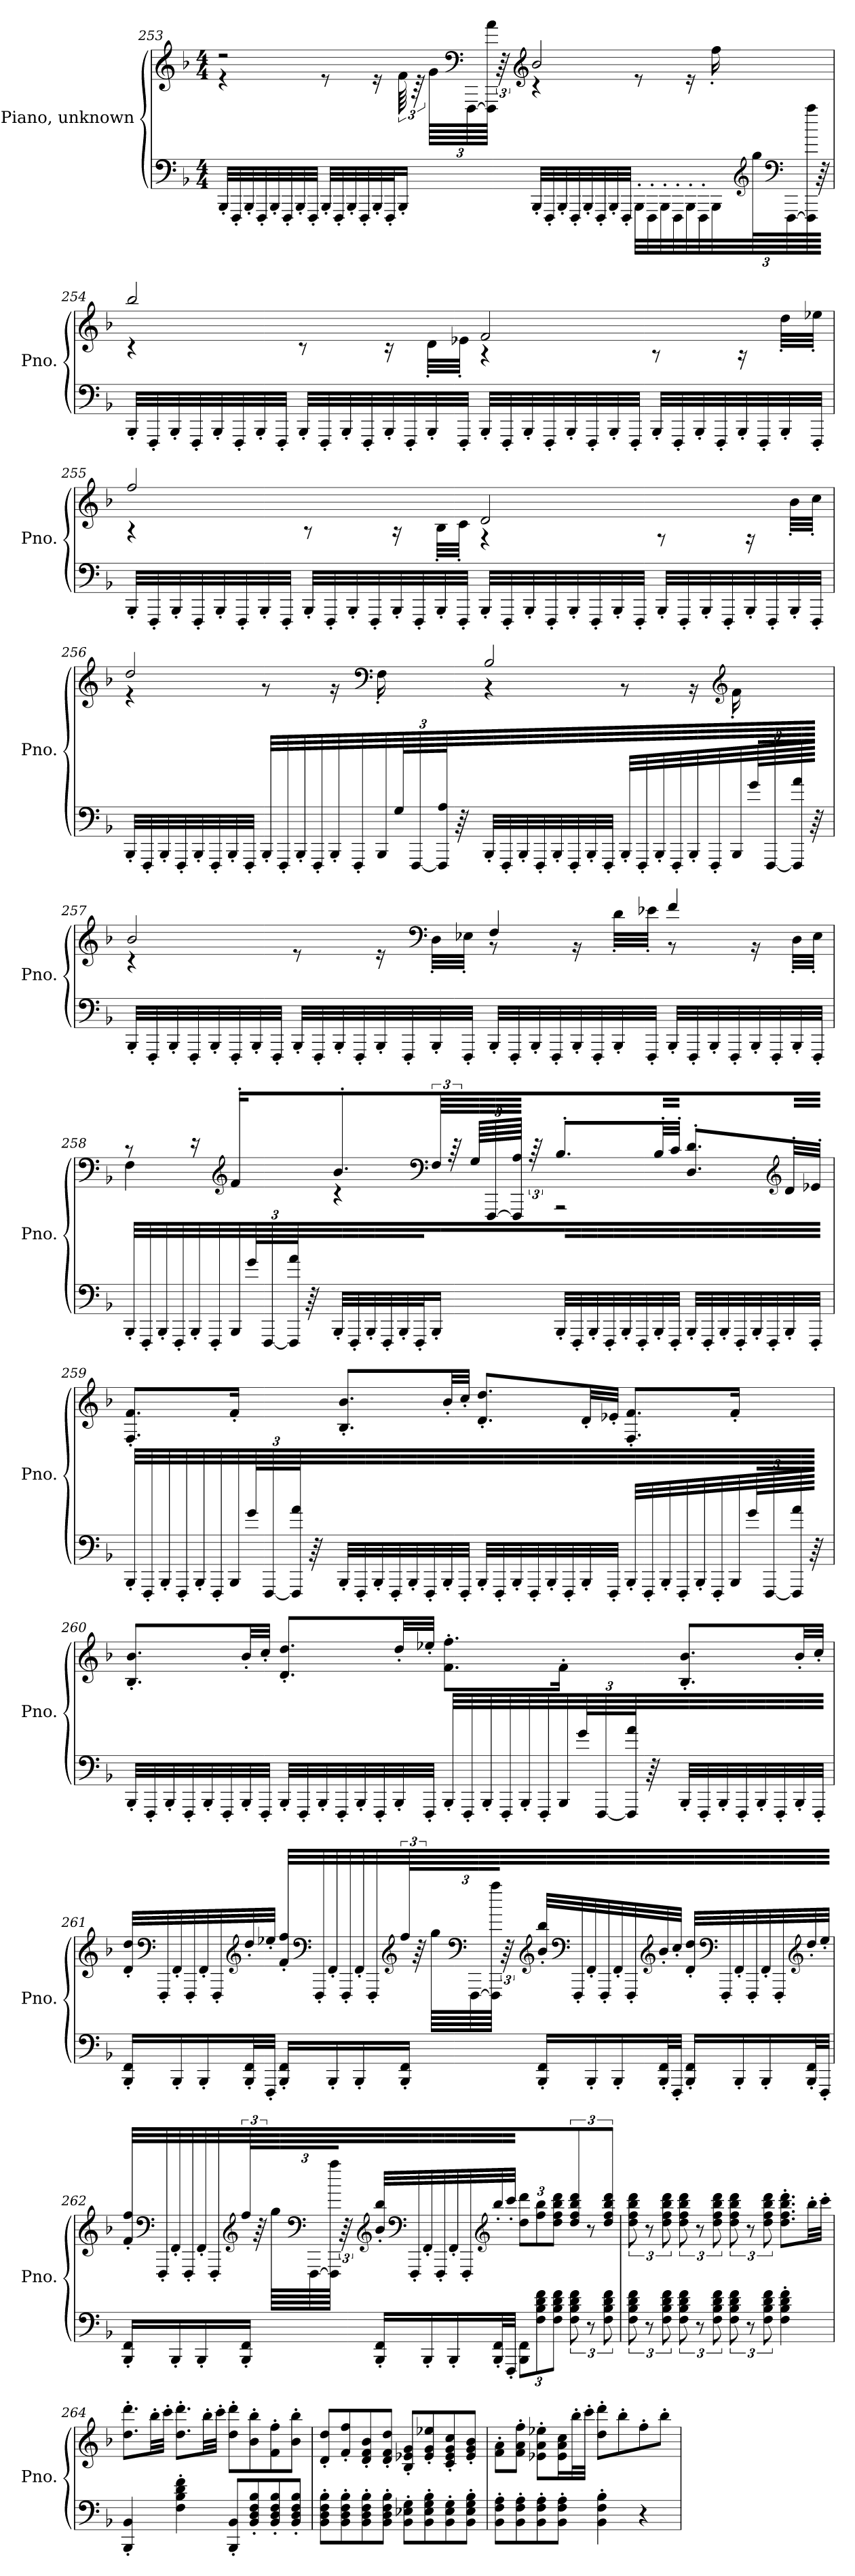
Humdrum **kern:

**kern	**kern
*part1	*part1
*staff2	*staff1
*I"Piano, unknown	*
*I'Pno.	*
!!LO:LB:g=z
*clefF4	*clefG2
*k[b-]	*k[b-]
*M4/4	*M4/4
=253	=253
*	*^
32BBB-'/LLL	2r	4r
32FFF'/	.	.
32BBB-'/	.	.
32FFF'/	.	.
32BBB-'/	.	.
32FFF'/	.	.
32BBB-'/	.	.
32FFF'/JJJ	.	.
32BBB-'/LLL	.	8r
32FFF'/	.	.
32BBB-'/	.	.
32FFF'/	.	.
32BBB-'/	.	16r
32FFF'/J	.	.
16BBB-'/JJ	.	96f\
.	.	96r
.	.	96g\LLLL
*	*clefF4	*
.	.	[96FFF\
.	.	96FFF\] 96a\JJJJ
.	.	96r
*	*clefG2	*
32BBB-'/LLL	2b-/	4r
32FFF'/	.	.
32BBB-'/	.	.
32FFF'/	.	.
32BBB-'/	.	.
32FFF'/	.	.
32BBB-'/	.	.
32FFF'/JJJ	.	.
32BBB-'\LLL	.	8r
32FFF'\	.	.
32BBB-'\	.	.
32FFF'\	.	.
32BBB-'\	.	16r
32FFF'\	.	.
*Xbrackettup	*	*
48BBB-\	.	16ff'\
*clefG2	*	*
96gg\L	.	.
*clefF4	*	*
*brackettup	*	*
[96FFF\	.	.
96FFF\] 96aa\JJJJ	.	.
96r	.	.
!!LO:LB:g=z	!!
=254	=254	=254
32BBB-'/LLL	2bb-/	4r
32FFF'/	.	.
32BBB-'/	.	.
32FFF'/	.	.
32BBB-'/	.	.
32FFF'/	.	.
32BBB-'/	.	.
32FFF'/JJJ	.	.
32BBB-'/LLL	.	8r
32FFF'/	.	.
32BBB-'/	.	.
32FFF'/	.	.
32BBB-'/	.	16r
32FFF'/	.	.
32BBB-'/	.	32d'\LLL
32FFF'/JJJ	.	32e-X'\JJJ
32BBB-'/LLL	2f/	4r
32FFF'/	.	.
32BBB-'/	.	.
32FFF'/	.	.
32BBB-'/	.	.
32FFF'/	.	.
32BBB-'/	.	.
32FFF'/JJJ	.	.
32BBB-'/LLL	.	8r
32FFF'/	.	.
32BBB-'/	.	.
32FFF'/	.	.
32BBB-'/	.	16r
32FFF'/	.	.
32BBB-'/	.	32dd'\LLL
32FFF'/JJJ	.	32ee-X'\JJJ
!!LO:PB:g=z	!!
=255	=255	=255
32BBB-'/LLL	2ff/	4r
32FFF'/	.	.
32BBB-'/	.	.
32FFF'/	.	.
32BBB-'/	.	.
32FFF'/	.	.
32BBB-'/	.	.
32FFF'/JJJ	.	.
32BBB-'/LLL	.	8r
32FFF'/	.	.
32BBB-'/	.	.
32FFF'/	.	.
32BBB-'/	.	16r
32FFF'/	.	.
32BBB-'/	.	32B-'\LLL
32FFF'/JJJ	.	32c'\JJJ
32BBB-'/LLL	2d/	4r
32FFF'/	.	.
32BBB-'/	.	.
32FFF'/	.	.
32BBB-'/	.	.
32FFF'/	.	.
32BBB-'/	.	.
32FFF'/JJJ	.	.
32BBB-'/LLL	.	8r
32FFF'/	.	.
32BBB-'/	.	.
32FFF'/	.	.
32BBB-'/	.	16r
32FFF'/	.	.
32BBB-'/	.	32b-'\LLL
32FFF'/JJJ	.	32cc'\JJJ
!!LO:LB:g=z	!!
=256	=256	=256
32BBB-'/LLL	2dd/	4r
32FFF'/	.	.
32BBB-'/	.	.
32FFF'/	.	.
32BBB-'/	.	.
32FFF'/	.	.
32BBB-'/	.	.
32FFF'/JJJ	.	.
32BBB-'/LLL	.	8r
32FFF'/	.	.
32BBB-'/	.	.
32FFF'/	.	.
32BBB-'/	.	16r
32FFF'/	.	.
*	*clefF4	*
*Xbrackettup	*	*
48BBB-/	.	16F'\
96G/L	.	.
*brackettup	*	*
[96FFF/	.	.
96FFF/] 96A/JJJJ	.	.
96r	.	.
32BBB-'/LLL	2B-/	4r
32FFF'/	.	.
32BBB-'/	.	.
32FFF'/	.	.
32BBB-'/	.	.
32FFF'/	.	.
32BBB-'/	.	.
32FFF'/JJJ	.	.
32BBB-'/LLL	.	8r
32FFF'/	.	.
32BBB-'/	.	.
32FFF'/	.	.
32BBB-'/	.	16r
32FFF'/	.	.
*	*clefG2	*
*Xbrackettup	*	*
48BBB-/	.	16f'\
96g/L	.	.
*brackettup	*	*
[96FFF/	.	.
96FFF/] 96a/JJJJ	.	.
96r	.	.
!!LO:LB:g=z	!!
=257	=257	=257
32BBB-'/LLL	2b-/	4r
32FFF'/	.	.
32BBB-'/	.	.
32FFF'/	.	.
32BBB-'/	.	.
32FFF'/	.	.
32BBB-'/	.	.
32FFF'/JJJ	.	.
32BBB-'/LLL	.	8r
32FFF'/	.	.
32BBB-'/	.	.
32FFF'/	.	.
32BBB-'/	.	16r
32FFF'/	.	.
*	*clefF4	*
32BBB-'/	.	32D'\LLL
32FFF'/JJJ	.	32E-X'\JJJ
32BBB-'/LLL	4F/	8r
32FFF'/	.	.
32BBB-'/	.	.
32FFF'/	.	.
32BBB-'/	.	16r
32FFF'/	.	.
32BBB-'/	.	32d'\LLL
32FFF'/JJJ	.	32e-X'\JJJ
32BBB-'/LLL	4f/	8r
32FFF'/	.	.
32BBB-'/	.	.
32FFF'/	.	.
32BBB-'/	.	16r
32FFF'/	.	.
32BBB-'/	.	32D'\LLL
32FFF'/JJJ	.	32E-'\JJJ
!!LO:LB:g=z	!!
=258	=258	=258
32BBB-'/LLL	8r	4F\
32FFF'/	.	.
32BBB-'/	.	.
32FFF'/	.	.
32BBB-'/	16r	.
32FFF'/	.	.
*	*clefG2	*
*Xbrackettup	*	*
48BBB-/	16f'/KL	.
96g/L	.	.
*brackettup	*	*
[96FFF/	.	.
96FFF/] 96a/JJJJ	.	.
96r	.	.
32BBB-'/LLL	8.b-'/	4r
32FFF'/	.	.
32BBB-'/	.	.
32FFF'/	.	.
32BBB-'/	.	.
32FFF'/J	.	.
*	*clefF4	*
16BBB-'/JJ	96F/Jkkk	.
.	96r	.
.	96G/LLLL	.
.	[96FFF/	.
.	96FFF/] 96A/JJJJ	.
.	96r	.
32BBB-'/LLL	8.B-'/L	2r
32FFF'/	.	.
32BBB-'/	.	.
32FFF'/	.	.
32BBB-'/	.	.
32FFF'/	.	.
32BBB-'/	32B-'/LL	.
32FFF'/JJJ	32c'/JJJ	.
32BBB-'/LLL	8.D/' 8.d/'L	.
32FFF'/	.	.
32BBB-'/	.	.
32FFF'/	.	.
32BBB-'/	.	.
32FFF'/	.	.
*	*clefG2	*
32BBB-'/	32d'/LL	.
32FFF'/JJJ	32e-X'/JJJ	.
*	*v	*v
!!LO:LB:g=z
=259	=259
32BBB-'/LLL	8.F/' 8.f/'L
32FFF'/	.
32BBB-'/	.
32FFF'/	.
32BBB-'/	.
32FFF'/	.
*Xbrackettup	*
48BBB-/	16f'/Jk
96g/L	.
*brackettup	*
[96FFF/	.
96FFF/] 96a/JJJJ	.
96r	.
32BBB-'/LLL	8.B-/' 8.b-/'L
32FFF'/	.
32BBB-'/	.
32FFF'/	.
32BBB-'/	.
32FFF'/	.
32BBB-'/	32b-'/LL
32FFF'/JJJ	32cc'/JJJ
32BBB-'/LLL	8.d/' 8.dd/'L
32FFF'/	.
32BBB-'/	.
32FFF'/	.
32BBB-'/	.
32FFF'/	.
32BBB-'/	32d'/LL
32FFF'/JJJ	32e-X'/JJJ
32BBB-'/LLL	8.F/' 8.f/'L
32FFF'/	.
32BBB-'/	.
32FFF'/	.
32BBB-'/	.
32FFF'/	.
*Xbrackettup	*
48BBB-/	16f'/Jk
96g/L	.
*brackettup	*
[96FFF/	.
96FFF/] 96a/JJJJ	.
96r	.
!!LO:LB:g=z
=260	=260
32BBB-'/LLL	8.B-/' 8.b-/'L
32FFF'/	.
32BBB-'/	.
32FFF'/	.
32BBB-'/	.
32FFF'/	.
32BBB-'/	32b-'/LL
32FFF'/JJJ	32cc'/JJJ
32BBB-'/LLL	8.d/' 8.dd/'L
32FFF'/	.
32BBB-'/	.
32FFF'/	.
32BBB-'/	.
32FFF'/	.
32BBB-'/	32dd'/LL
32FFF'/JJJ	32ee-X'/JJJ
32BBB-'/LLL	8.f\' 8.ff\'L
32FFF'/	.
32BBB-'/	.
32FFF'/	.
32BBB-'/	.
32FFF'/	.
*Xbrackettup	*
48BBB-/	16f'\Jk
96g/L	.
*brackettup	*
[96FFF/	.
96FFF/] 96a/JJJJ	.
96r	.
32BBB-'/LLL	8.B-/' 8.b-/'L
32FFF'/	.
32BBB-'/	.
32FFF'/	.
32BBB-'/	.
32FFF'/	.
32BBB-'/	32b-'/LL
32FFF'/JJJ	32cc'/JJJ
!!LO:PB:g=z
=261	=261
16BBB-/' 16FF/'LL	32d/' 32dd/'LLL
*	*clefF4
.	32FFF'/
16BBB-'/	32FF'/
.	32FFF'/
16BBB-'/	32FF'/
.	32FFF'/
*	*clefG2
32BBB-/' 32FF/'L	32dd'/
32FFF'/JJJ	32ee-X'/JJJ
16BBB-/' 16FF/'LL	32f/' 32ff/'LLL
*	*clefF4
.	32FFF'/
16BBB-'/	32FF'/
.	32FFF'/
16BBB-'/	32FF'/
.	32FFF'/
*	*clefG2
16BBB-/' 16FF/'JJ	96ff/JJJk
.	96r
.	96gg\LLLL
*	*clefF4
.	[96FFF\
.	96FFF\] 96aa\JJJJ
.	96r
*	*clefG2
16BBB-/' 16FF/'LL	32b-/' 32bb-/'LLL
*	*clefF4
.	32FFF'/
16BBB-'/	32FF'/
.	32FFF'/
16BBB-'/	32FF'/
.	32FFF'/
*	*clefG2
32BBB-/' 32FF/'L	32b-'/
32FFF'/JJJ	32cc'/JJJ
16BBB-/' 16FF/'LL	32d/' 32dd/'LLL
*	*clefF4
.	32FFF'/
16BBB-'/	32FF'/
.	32FFF'/
16BBB-'/	32FF'/
.	32FFF'/
*	*clefG2
32BBB-/' 32FF/'L	32dd'/
32FFF'/JJJ	32ee-'/JJJ
!!LO:LB:g=z
=262	=262
16BBB-/' 16FF/'LL	32f/' 32ff/'LLL
*	*clefF4
.	32FFF'/
16BBB-'/	32FF'/
.	32FFF'/
16BBB-'/	32FF'/
.	32FFF'/
*	*clefG2
16BBB-/' 16FF/'JJ	96ff/JJJk
.	96r
.	96gg\LLLL
*	*clefF4
.	[96FFF\
.	96FFF\] 96aa\JJJJ
.	96r
*	*clefG2
16BBB-/' 16FF/'LL	32b-/' 32bb-/'LLL
*	*clefF4
.	32FFF'/
16BBB-'/	32FF'/
.	32FFF'/
16BBB-'/	32FF'/
.	32FFF'/
*	*clefG2
32BBB-/' 32FF/'L	32bb-'/
32FFF'/JJJ	32ccc'/JJJ
*Xbrackettup	*Xbrackettup
12BBB-\ 12FF\L	12dd\ 12ddd\L
12F\ 12B-\ 12d\ 12f\	12ff\ 12bb-\
12F\ 12B-\ 12d\ 12f\J	12dd\ 12ff\ 12bb-\ 12ddd\J
*brackettup	*brackettup
12F\ 12B-\ 12d\ 12f\	12dd\ 12ff\ 12bb-\ 12ddd\
12r	12r
12F\ 12B-\ 12d\ 12f\	12dd\ 12ff\ 12bb-\ 12ddd\
!!LO:LB:g=z
=263	=263
12F\ 12B-\ 12d\ 12f\	12dd\ 12ff\ 12bb-\ 12ddd\
12r	12r
12F\ 12B-\ 12d\ 12f\	12dd\ 12ff\ 12bb-\ 12ddd\
12F\ 12B-\ 12d\ 12f\	12dd\ 12ff\ 12bb-\ 12ddd\
12r	12r
12F\ 12B-\ 12d\ 12f\	12dd\ 12ff\ 12bb-\ 12ddd\
12F\ 12B-\ 12d\ 12f\	12dd\ 12ff\ 12bb-\ 12ddd\
12r	12r
12F\ 12B-\ 12d\ 12f\	12dd\ 12ff\ 12bb-\ 12ddd\
4F\' 4B-\' 4d\' 4f\'	8.dd\' 8.ff\' 8.bb-\' 8.ddd\'L
.	32bb-'\LL
.	32ccc'\JJJ
=264	=264
4BBB-/' 4BB-/'	8.dd\' 8.ddd\'L
.	32bb-'\LL
.	32ccc'\JJJ
4F\' 4B-\' 4d\' 4f\'	8.dd\' 8.ddd\'L
.	32bb-'\LL
.	32ccc'\JJJ
8BBB-/' 8BB-/'L	8dd\' 8ddd\'L
8BB-/' 8D/' 8F/' 8B-/'	8b-\' 8bb-\'
8BB-/' 8D/' 8F/' 8B-/'	8f\' 8ff\'
8BB-/' 8D/' 8F/' 8B-/'J	8b-\' 8bb-\'J
=265	=265
8BB-\' 8D\' 8F\' 8B-\'L	8d/' 8dd/'L
8BB-\' 8D\' 8F\' 8B-\'	8f/' 8ff/'
8BB-\' 8D\' 8F\' 8B-\'	8d/' 8f/' 8b-/'
8BB-\' 8D\' 8F\' 8B-\'J	8d/' 8f/' 8dd/'J
8BB-\' 8E-X\' 8G\'L	8B-/' 8e-X/' 8g/'L
8BB-\' 8E-\' 8G\' 8B-\'	8e-/' 8g/' 8ee-X/'
8BB-\' 8E-\' 8G\'	8c/' 8e-/' 8g/' 8cc/'
8BB-\' 8E-\' 8G\' 8B-\'J	8e-/' 8g/' 8b-/'J
!!LO:LB:g=z
=266	=266
8BB-\' 8F\' 8A\'L	8f\' 8a\'L
8BB-\' 8F\' 8A\'	8f\' 8a\' 8ff\'J
8BB-\' 8F\' 8A\'	8e-X\' 8a\' 8ee-X\'L
8BB-\' 8F\' 8A\'J	16e-\ 16a\ 16cc\L
.	32bb-'\L
.	32ccc'\JJJ
4BB-\' 4F\' 4B-\'	8dd\' 8ddd\'L
.	8bb-'\
4r	8ff'\
.	8bb-'\J
=	=
*-	*-
